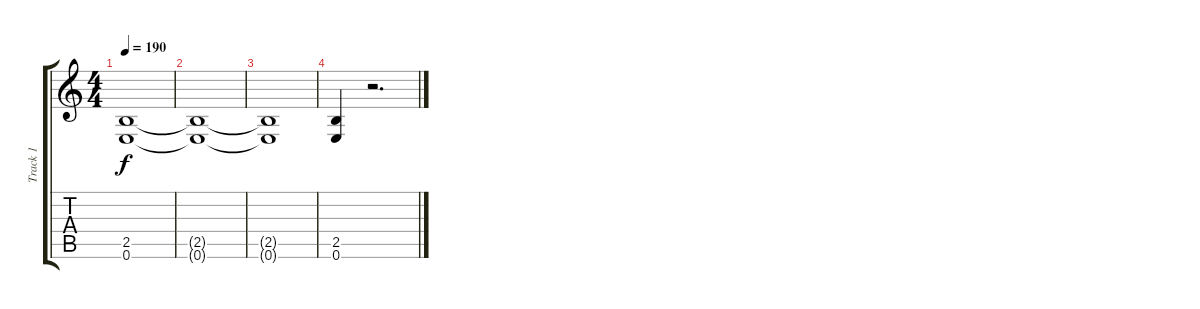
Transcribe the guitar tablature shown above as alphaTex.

\track ("Track 1" "Track 1") {instrument distortionguitar}
\staff {score tabs}
\tuning (E4 B3 G3 D3 A2 E2) {hide}
\ts (4 4)
\tempo 190
\clef g2
\ks c
(2.5 0.6).1{dy f} |
(2.5{t} 0.6{t}).1 |
(2.5{t} 0.6{t}).1 |
(2.5 0.6).4 r.2{d}
